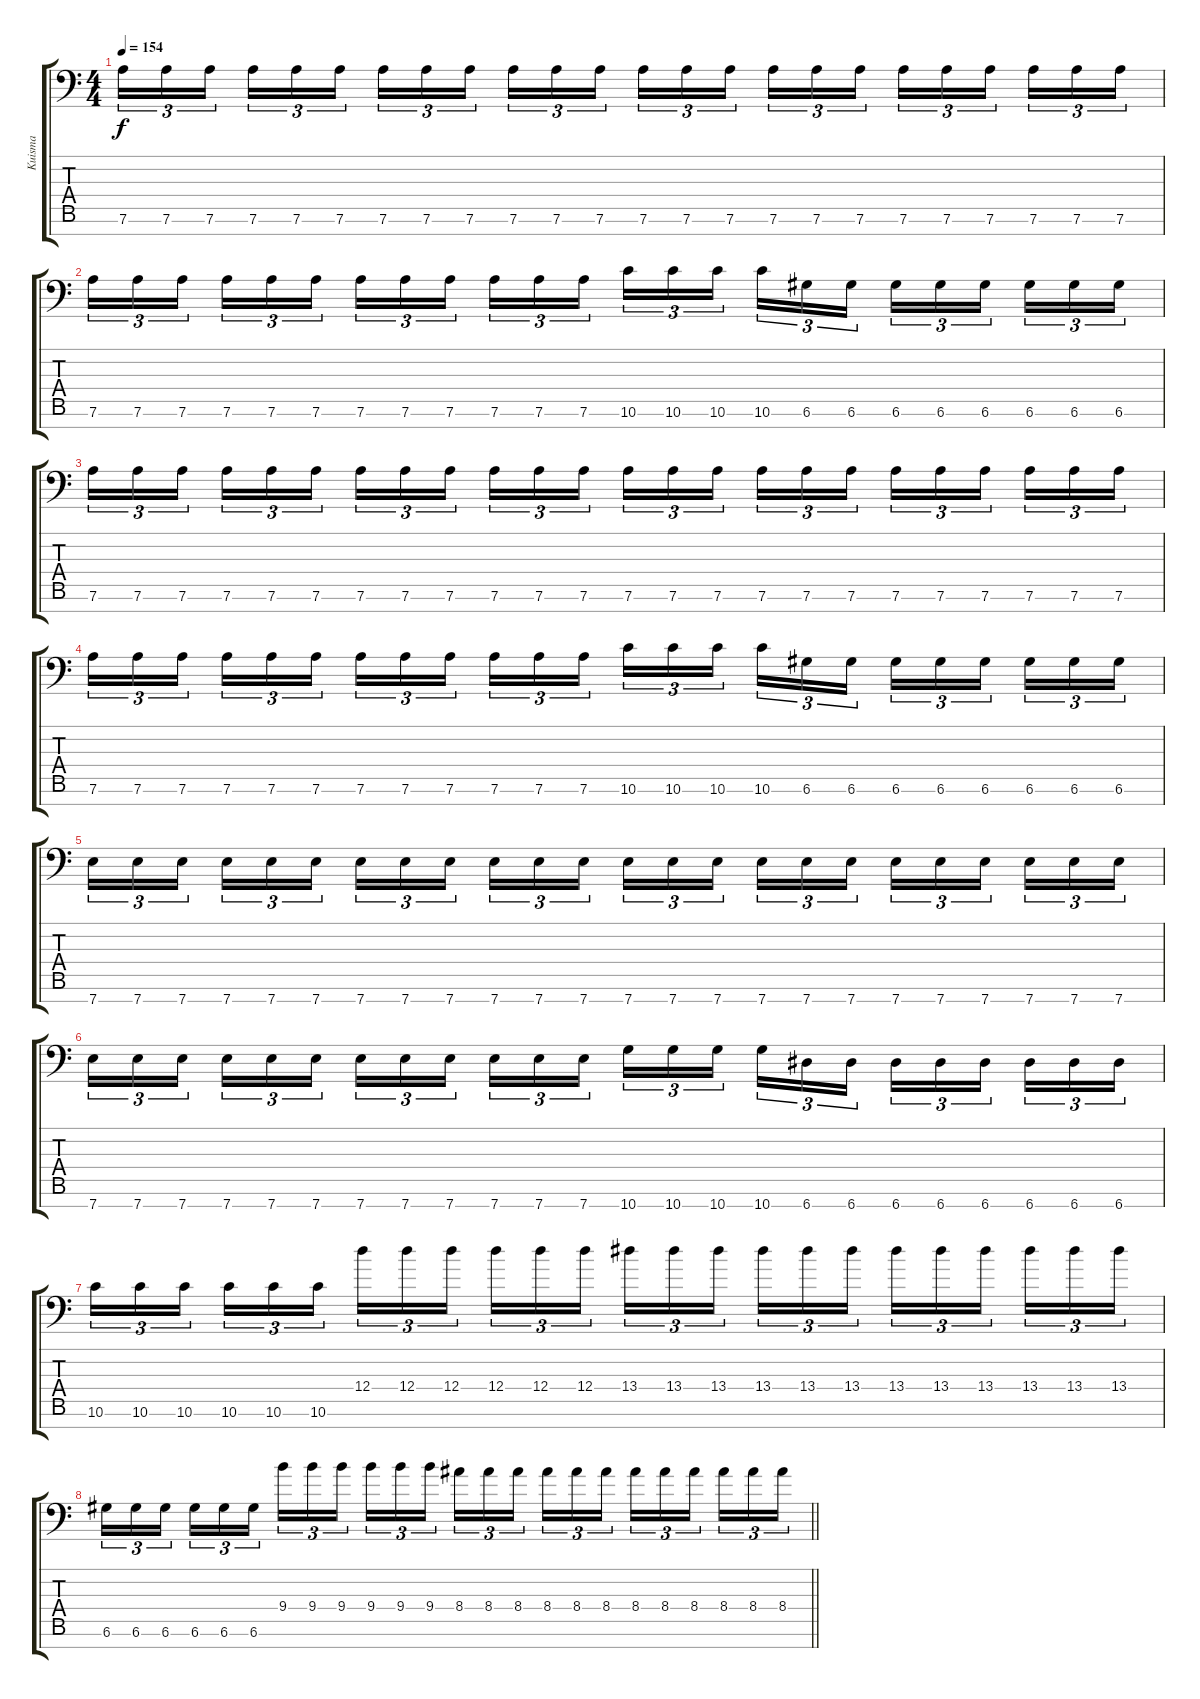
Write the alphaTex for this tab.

\track ("Kuisma" "Kuisma") {instrument distortionguitar}
\staff {score tabs}
\tuning (E4 B3 G3 D3 A2 D2 A1) {hide}
\ts (4 4)
\tempo 154
\clef f4
\ks c
7.6.16{tu (3 2) dy f} 7.6.16{tu (3 2)} 7.6.16{tu (3 2)} 7.6.16{tu (3 2)} 7.6.16{tu (3 2)} 7.6.16{tu (3 2)} 7.6.16{tu (3 2)} 7.6.16{tu (3 2)} 7.6.16{tu (3 2)} 7.6.16{tu (3 2)} 7.6.16{tu (3 2)} 7.6.16{tu (3 2)} 7.6.16{tu (3 2)} 7.6.16{tu (3 2)} 7.6.16{tu (3 2)} 7.6.16{tu (3 2)} 7.6.16{tu (3 2)} 7.6.16{tu (3 2)} 7.6.16{tu (3 2)} 7.6.16{tu (3 2)} 7.6.16{tu (3 2)} 7.6.16{tu (3 2)} 7.6.16{tu (3 2)} 7.6.16{tu (3 2)} |
7.6.16{tu (3 2)} 7.6.16{tu (3 2)} 7.6.16{tu (3 2)} 7.6.16{tu (3 2)} 7.6.16{tu (3 2)} 7.6.16{tu (3 2)} 7.6.16{tu (3 2)} 7.6.16{tu (3 2)} 7.6.16{tu (3 2)} 7.6.16{tu (3 2)} 7.6.16{tu (3 2)} 7.6.16{tu (3 2)} 10.6.16{tu (3 2)} 10.6.16{tu (3 2)} 10.6.16{tu (3 2)} 10.6.16{tu (3 2)} 6.6.16{tu (3 2)} 6.6.16{tu (3 2)} 6.6.16{tu (3 2)} 6.6.16{tu (3 2)} 6.6.16{tu (3 2)} 6.6.16{tu (3 2)} 6.6.16{tu (3 2)} 6.6.16{tu (3 2)} |
7.6.16{tu (3 2)} 7.6.16{tu (3 2)} 7.6.16{tu (3 2)} 7.6.16{tu (3 2)} 7.6.16{tu (3 2)} 7.6.16{tu (3 2)} 7.6.16{tu (3 2)} 7.6.16{tu (3 2)} 7.6.16{tu (3 2)} 7.6.16{tu (3 2)} 7.6.16{tu (3 2)} 7.6.16{tu (3 2)} 7.6.16{tu (3 2)} 7.6.16{tu (3 2)} 7.6.16{tu (3 2)} 7.6.16{tu (3 2)} 7.6.16{tu (3 2)} 7.6.16{tu (3 2)} 7.6.16{tu (3 2)} 7.6.16{tu (3 2)} 7.6.16{tu (3 2)} 7.6.16{tu (3 2)} 7.6.16{tu (3 2)} 7.6.16{tu (3 2)} |
7.6.16{tu (3 2)} 7.6.16{tu (3 2)} 7.6.16{tu (3 2)} 7.6.16{tu (3 2)} 7.6.16{tu (3 2)} 7.6.16{tu (3 2)} 7.6.16{tu (3 2)} 7.6.16{tu (3 2)} 7.6.16{tu (3 2)} 7.6.16{tu (3 2)} 7.6.16{tu (3 2)} 7.6.16{tu (3 2)} 10.6.16{tu (3 2)} 10.6.16{tu (3 2)} 10.6.16{tu (3 2)} 10.6.16{tu (3 2)} 6.6.16{tu (3 2)} 6.6.16{tu (3 2)} 6.6.16{tu (3 2)} 6.6.16{tu (3 2)} 6.6.16{tu (3 2)} 6.6.16{tu (3 2)} 6.6.16{tu (3 2)} 6.6.16{tu (3 2)} |
7.7.16{tu (3 2)} 7.7.16{tu (3 2)} 7.7.16{tu (3 2)} 7.7.16{tu (3 2)} 7.7.16{tu (3 2)} 7.7.16{tu (3 2)} 7.7.16{tu (3 2)} 7.7.16{tu (3 2)} 7.7.16{tu (3 2)} 7.7.16{tu (3 2)} 7.7.16{tu (3 2)} 7.7.16{tu (3 2)} 7.7.16{tu (3 2)} 7.7.16{tu (3 2)} 7.7.16{tu (3 2)} 7.7.16{tu (3 2)} 7.7.16{tu (3 2)} 7.7.16{tu (3 2)} 7.7.16{tu (3 2)} 7.7.16{tu (3 2)} 7.7.16{tu (3 2)} 7.7.16{tu (3 2)} 7.7.16{tu (3 2)} 7.7.16{tu (3 2)} |
7.7.16{tu (3 2)} 7.7.16{tu (3 2)} 7.7.16{tu (3 2)} 7.7.16{tu (3 2)} 7.7.16{tu (3 2)} 7.7.16{tu (3 2)} 7.7.16{tu (3 2)} 7.7.16{tu (3 2)} 7.7.16{tu (3 2)} 7.7.16{tu (3 2)} 7.7.16{tu (3 2)} 7.7.16{tu (3 2)} 10.7.16{tu (3 2)} 10.7.16{tu (3 2)} 10.7.16{tu (3 2)} 10.7.16{tu (3 2)} 6.7.16{tu (3 2)} 6.7.16{tu (3 2)} 6.7.16{tu (3 2)} 6.7.16{tu (3 2)} 6.7.16{tu (3 2)} 6.7.16{tu (3 2)} 6.7.16{tu (3 2)} 6.7.16{tu (3 2)} |
10.6.16{tu (3 2)} 10.6.16{tu (3 2)} 10.6.16{tu (3 2)} 10.6.16{tu (3 2)} 10.6.16{tu (3 2)} 10.6.16{tu (3 2)} 12.4.16{tu (3 2)} 12.4.16{tu (3 2)} 12.4.16{tu (3 2)} 12.4.16{tu (3 2)} 12.4.16{tu (3 2)} 12.4.16{tu (3 2)} 13.4.16{tu (3 2)} 13.4.16{tu (3 2)} 13.4.16{tu (3 2)} 13.4.16{tu (3 2)} 13.4.16{tu (3 2)} 13.4.16{tu (3 2)} 13.4.16{tu (3 2)} 13.4.16{tu (3 2)} 13.4.16{tu (3 2)} 13.4.16{tu (3 2)} 13.4.16{tu (3 2)} 13.4.16{tu (3 2)} |
\barLineRight lightlight
6.6.16{tu (3 2)} 6.6.16{tu (3 2)} 6.6.16{tu (3 2)} 6.6.16{tu (3 2)} 6.6.16{tu (3 2)} 6.6.16{tu (3 2)} 9.4.16{tu (3 2)} 9.4.16{tu (3 2)} 9.4.16{tu (3 2)} 9.4.16{tu (3 2)} 9.4.16{tu (3 2)} 9.4.16{tu (3 2)} 8.4.16{tu (3 2)} 8.4.16{tu (3 2)} 8.4.16{tu (3 2)} 8.4.16{tu (3 2)} 8.4.16{tu (3 2)} 8.4.16{tu (3 2)} 8.4.16{tu (3 2)} 8.4.16{tu (3 2)} 8.4.16{tu (3 2)} 8.4.16{tu (3 2)} 8.4.16{tu (3 2)} 8.4.16{tu (3 2)}
